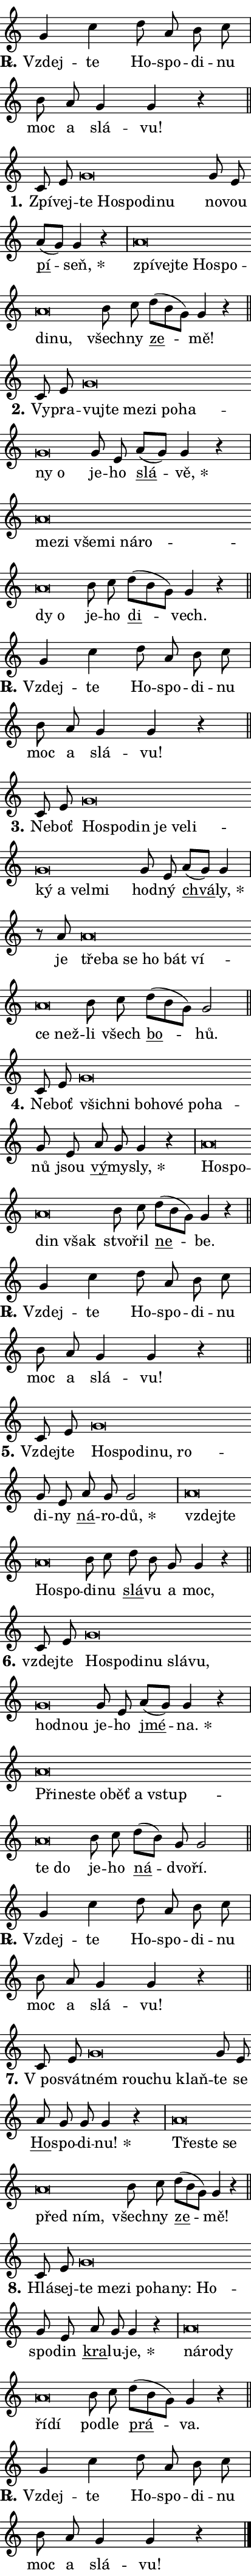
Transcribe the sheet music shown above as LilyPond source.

\version "2.22.1"
\header { tagline = "" }
\paper {
  indent = 0\cm
  top-margin = 0\cm
  right-margin = 0\cm
  bottom-margin = 0\cm
  left-margin = 0\cm
  paper-width = 7\cm
  page-breaking = #ly:one-page-breaking
  system-system-spacing.basic-distance = #11
  score-system-spacing.basic-distance = #11
  ragged-last = ##f
}


%% Author: Thomas Morley
%% https://lists.gnu.org/archive/html/lilypond-user/2020-05/msg00002.html
#(define (line-position grob)
"Returns position of @var[grob} in current system:
   @code{'start}, if at first time-step
   @code{'end}, if at last time-step
   @code{'middle} otherwise
"
  (let* ((col (ly:item-get-column grob))
         (ln (ly:grob-object col 'left-neighbor))
         (rn (ly:grob-object col 'right-neighbor))
         (col-to-check-left (if (ly:grob? ln) ln col))
         (col-to-check-right (if (ly:grob? rn) rn col))
         (break-dir-left
           (and
             (ly:grob-property col-to-check-left 'non-musical #f)
             (ly:item-break-dir col-to-check-left)))
         (break-dir-right
           (and
             (ly:grob-property col-to-check-right 'non-musical #f)
             (ly:item-break-dir col-to-check-right))))
        (cond ((eqv? 1 break-dir-left) 'start)
              ((eqv? -1 break-dir-right) 'end)
              (else 'middle))))

#(define (tranparent-at-line-position vctor)
  (lambda (grob)
  "Relying on @code{line-position} select the relevant enry from @var{vctor}.
Used to determine transparency,"
    (case (line-position grob)
      ((end) (not (vector-ref vctor 0)))
      ((middle) (not (vector-ref vctor 1)))
      ((start) (not (vector-ref vctor 2))))))

noteHeadBreakVisibility =
#(define-music-function (break-visibility)(vector?)
"Makes @code{NoteHead}s transparent relying on @var{break-visibility}"
#{
  \override NoteHead.transparent =
    #(tranparent-at-line-position break-visibility)
#})

#(define delete-ledgers-for-transparent-note-heads
  (lambda (grob)
    "Reads whether a @code{NoteHead} is transparent.
If so this @code{NoteHead} is removed from @code{'note-heads} from
@var{grob}, which is supposed to be @code{LedgerLineSpanner}.
As a result ledgers are not printed for this @code{NoteHead}"
    (let* ((nhds-array (ly:grob-object grob 'note-heads))
           (nhds-list
             (if (ly:grob-array? nhds-array)
                 (ly:grob-array->list nhds-array)
                 '()))
           ;; Relies on the transparent-property being done before
           ;; Staff.LedgerLineSpanner.after-line-breaking is executed.
           ;; This is fragile ...
           (to-keep
             (remove
               (lambda (nhd)
                 (ly:grob-property nhd 'transparent #f))
               nhds-list)))
      ;; TODO find a better method to iterate over grob-arrays, similiar
      ;; to filter/remove etc for lists
      ;; For now rebuilt from scratch
      (set! (ly:grob-object grob 'note-heads)  '())
      (for-each
        (lambda (nhd)
          (ly:pointer-group-interface::add-grob grob 'note-heads nhd))
        to-keep))))

hideNotes = {
  \noteHeadBreakVisibility #begin-of-line-visible
}
unHideNotes = {
  \noteHeadBreakVisibility #all-visible
}

% work-around for resetting accidentals
% https://lilypond.org/doc/v2.23/Documentation/notation/displaying-rhythms#unmetered-music
cadenzaMeasure = {
  \cadenzaOff
  \partial 1024 s1024
  \cadenzaOn
}

#(define-markup-command (accent layout props text) (markup?)
  "Underline accented syllable"
  (interpret-markup layout props
    #{\markup \override #'(offset . 4.3) \underline { #text }#}))

responsum = \markup \concat {
  "R" \hspace #-1.05 \path #0.1 #'((moveto 0 0.07) (lineto 0.9 0.8)) \hspace #0.05 "."
}

\layout {
    \context {
        \Staff
        \remove "Time_signature_engraver"
        \override LedgerLineSpanner.after-line-breaking = #delete-ledgers-for-transparent-note-heads
    }
    \context {
        \Voice {
            \override NoteHead.output-attributes = #'((class . "notehead"))
            \override Hairpin.height = #0.55
        }
    }
    \context {
        \Lyrics {
            \override StanzaNumber.output-attributes = #'((class . "stanzanumber"))
            \override LyricSpace.minimum-distance = #0.9
            \override LyricText.font-name = #"TeX Gyre Schola"
            \override LyricText.font-size = 1
            \override StanzaNumber.font-name = #"TeX Gyre Schola Bold"
            \override StanzaNumber.font-size = 1
        }
    }
}

% magnetic-lyrics.ily
%
%   written by
%     Jean Abou Samra <jean@abou-samra.fr>
%     Werner Lemberg <wl@gnu.org>
%
%   adapted by
%     Jiri Hon <jiri.hon@gmail.com>
%
% Version 2022-Apr-15

% https://www.mail-archive.com/lilypond-user@gnu.org/msg149350.html

#(define (Left_hyphen_pointer_engraver context)
   "Collect syllable-hyphen-syllable occurrences in lyrics and store
them in properties.  This engraver only looks to the left.  For
example, if the lyrics input is @code{foo -- bar}, it does the
following.

@itemize @bullet
@item
Set the @code{text} property of the @code{LyricHyphen} grob between
@q{foo} and @q{bar} to @code{foo}.

@item
Set the @code{left-hyphen} property of the @code{LyricText} grob with
text @q{foo} to the @code{LyricHyphen} grob between @q{foo} and
@q{bar}.
@end itemize

Use this auxiliary engraver in combination with the
@code{lyric-@/text::@/apply-@/magnetic-@/offset!} hook."
   (let ((hyphen #f)
         (text #f))
     (make-engraver
      (acknowledgers
       ((lyric-syllable-interface engraver grob source-engraver)
        (set! text grob)))
      (end-acknowledgers
       ((lyric-hyphen-interface engraver grob source-engraver)
        ;(when (not (grob::has-interface grob 'lyric-space-interface))
          (set! hyphen grob)));)
      ((stop-translation-timestep engraver)
       (when (and text hyphen)
         (ly:grob-set-object! text 'left-hyphen hyphen))
       (set! text #f)
       (set! hyphen #f)))))

#(define (lyric-text::apply-magnetic-offset! grob)
   "If the space between two syllables is less than the value in
property @code{LyricText@/.details@/.squash-threshold}, move the right
syllable to the left so that it gets concatenated with the left
syllable.

Use this function as a hook for
@code{LyricText@/.after-@/line-@/breaking} if the
@code{Left_@/hyphen_@/pointer_@/engraver} is active."
   (let ((hyphen (ly:grob-object grob 'left-hyphen #f)))
     (when hyphen
       (let ((left-text (ly:spanner-bound hyphen LEFT)))
         (when (grob::has-interface left-text 'lyric-syllable-interface)
           (let* ((common (ly:grob-common-refpoint grob left-text X))
                  (this-x-ext (ly:grob-extent grob common X))
                  (left-x-ext
                   (begin
                     ;; Trigger magnetism for left-text.
                     (ly:grob-property left-text 'after-line-breaking)
                     (ly:grob-extent left-text common X)))
                  ;; `delta` is the gap width between two syllables.
                  (delta (- (interval-start this-x-ext)
                            (interval-end left-x-ext)))
                  (details (ly:grob-property grob 'details))
                  (threshold (assoc-get 'squash-threshold details 0.2)))
             (when (< delta threshold)
               (let* (;; We have to manipulate the input text so that
                      ;; ligatures crossing syllable boundaries are not
                      ;; disabled.  For languages based on the Latin
                      ;; script this is essentially a beautification.
                      ;; However, for non-Western scripts it can be a
                      ;; necessity.
                      (lt (ly:grob-property left-text 'text))
                      (rt (ly:grob-property grob 'text))
                      (is-space (grob::has-interface hyphen 'lyric-space-interface))
                      (space (if is-space " " ""))
                      (space-markup (grob-interpret-markup grob " "))
                      (space-size (interval-length (ly:stencil-extent space-markup X)))
                      (extra-delta (if is-space space-size 0))
                      ;; Append new syllable.
                      (ltrt-space (if (and (string? lt) (string? rt))
                                (string-append lt space rt)
                                (make-concat-markup (list lt space rt))))
                      ;; Right-align `ltrt` to the right side.
                      (ltrt-space-markup (grob-interpret-markup
                               grob
                               (make-translate-markup
                                (cons (interval-length this-x-ext) 0)
                                (make-right-align-markup ltrt-space)))))
                 (begin
                   ;; Don't print `left-text`.
                   (ly:grob-set-property! left-text 'stencil #f)
                   ;; Set text and stencil (which holds all collected
                   ;; syllables so far) and shift it to the left.
                   (ly:grob-set-property! grob 'text ltrt-space)
                   (ly:grob-set-property! grob 'stencil ltrt-space-markup)
                   (ly:grob-translate-axis! grob (- (- delta extra-delta)) X))))))))))


#(define (lyric-hyphen::displace-bounds-first grob)
   ;; Make very sure this callback isn't triggered too early.
   (let ((left (ly:spanner-bound grob LEFT))
         (right (ly:spanner-bound grob RIGHT)))
     (ly:grob-property left 'after-line-breaking)
     (ly:grob-property right 'after-line-breaking)
     (ly:lyric-hyphen::print grob)))

squashThreshold = #0.4

\layout {
  \context {
    \Lyrics
    \consists #Left_hyphen_pointer_engraver
    \override LyricText.after-line-breaking =
      #lyric-text::apply-magnetic-offset!
    \override LyricHyphen.stencil = #lyric-hyphen::displace-bounds-first
    \override LyricText.details.squash-threshold = \squashThreshold
    \override LyricHyphen.minimum-distance = 0
    \override LyricHyphen.minimum-length = \squashThreshold
  }
}

squash = \override LyricText.details.squash-threshold = 9999
unSquash = \override LyricText.details.squash-threshold = \squashThreshold

left = \override LyricText.self-alignment-X = #LEFT
unLeft = \revert LyricText.self-alignment-X

starOffset = #(lambda (grob) 
                (let ((x_offset (ly:self-alignment-interface::aligned-on-x-parent grob)))
                  (if (= x_offset 0) 0 (+ x_offset 1.2))))

star = #(define-music-function (syllable)(string?)
"Append star separator at the end of a syllable"
#{
  \once \override LyricText.X-offset = #starOffset
  \lyricmode { \markup {
    #syllable
    \override #'((font-name . "TeX Gyre Schola Bold")) \hspace #0.2 \lower #0.65 \larger "*"
  } }
#})

starAccent = #(define-music-function (syllable)(string?)
"Append star separator at the end of a syllable and make accent"
#{
  \once \override LyricText.X-offset = #starOffset
  \lyricmode { \markup {
    \accent #syllable
    \override #'((font-name . "TeX Gyre Schola Bold")) \hspace #0.2 \lower #0.65 \larger "*"
  } }
#})

breath = #(define-music-function (syllable)(string?)
"Append breathing indicator at the end of a syllable"
#{
  \lyricmode { \markup { #syllable "+" } }
#})

optionalBreath = #(define-music-function (syllable)(string?)
"Append optional breathing indicator at the end of a syllable"
#{
  \lyricmode { \markup { #syllable "(+)" } }
#})


\score {
    <<
        \new Voice = "melody" { \cadenzaOn \key c \major \relative { g'4 c \bar "" d8 a b c \cadenzaMeasure \bar "|" b \bar "" a g4 g r \cadenzaMeasure \bar "||" \break }
\relative { c'8 e g\breve*1/16 \hideNotes \breve*1/16 \bar "" \breve*1/16 \bar "" \breve*1/16 \breve*1/16 \bar "" \unHideNotes g8 e \bar "" a[( g)] g4 r \cadenzaMeasure \bar "|" a\breve*1/16 \hideNotes \breve*1/16 \bar "" \breve*1/16 \bar "" \breve*1/16 \bar "" \breve*1/16 \bar "" \breve*1/16 \breve*1/16 \bar "" \unHideNotes b8 c \bar "" d[( b g)] g4 r \cadenzaMeasure \bar "||" \break }
\relative { c'8 e g\breve*1/16 \hideNotes \breve*1/16 \bar "" \breve*1/16 \bar "" \breve*1/16 \bar "" \breve*1/16 \bar "" \breve*1/16 \bar "" \breve*1/16 \breve*1/16 \bar "" \unHideNotes g8 e \bar "" a[( g)] g4 r \cadenzaMeasure \bar "|" a\breve*1/16 \hideNotes \breve*1/16 \bar "" \breve*1/16 \bar "" \breve*1/16 \bar "" \breve*1/16 \bar "" \breve*1/16 \bar "" \breve*1/16 \breve*1/16 \bar "" \unHideNotes b8 c \bar "" d[( b g)] g4 r \cadenzaMeasure \bar "||" \break }
\relative { g'4 c \bar "" d8 a b c \cadenzaMeasure \bar "|" b \bar "" a g4 g r \cadenzaMeasure \bar "||" \break }
\relative { c'8 e g\breve*1/16 \hideNotes \breve*1/16 \bar "" \breve*1/16 \bar "" \breve*1/16 \bar "" \breve*1/16 \bar "" \breve*1/16 \bar "" \breve*1/16 \bar "" \breve*1/16 \bar "" \breve*1/16 \breve*1/16 \bar "" \unHideNotes g8 e \bar "" a[( g)] g4 \cadenzaMeasure \bar "|" r8 a8 a\breve*1/16 \hideNotes \breve*1/16 \bar "" \breve*1/16 \bar "" \breve*1/16 \bar "" \breve*1/16 \bar "" \breve*1/16 \bar "" \breve*1/16 \breve*1/16 \bar "" \unHideNotes b8 c \bar "" d[( b g)] g2 \cadenzaMeasure \bar "||" \break }
\relative { c'8 e g\breve*1/16 \hideNotes \breve*1/16 \bar "" \breve*1/16 \bar "" \breve*1/16 \bar "" \breve*1/16 \bar "" \breve*1/16 \breve*1/16 \bar "" \unHideNotes g8 e \bar "" a g g4 r \cadenzaMeasure \bar "|" a\breve*1/16 \hideNotes \breve*1/16 \bar "" \breve*1/16 \breve*1/16 \bar "" \unHideNotes b8 c \bar "" d[( b g)] g4 r \cadenzaMeasure \bar "||" \break }
\relative { g'4 c \bar "" d8 a b c \cadenzaMeasure \bar "|" b \bar "" a g4 g r \cadenzaMeasure \bar "||" \break }
\relative { c'8 e g\breve*1/16 \hideNotes \breve*1/16 \bar "" \breve*1/16 \bar "" \breve*1/16 \breve*1/16 \bar "" \unHideNotes g8 e \bar "" a g g2 \cadenzaMeasure \bar "|" a\breve*1/16 \hideNotes \breve*1/16 \bar "" \breve*1/16 \breve*1/16 \bar "" \unHideNotes b8 c \bar "" d b g g4 r \cadenzaMeasure \bar "||" \break }
\relative { c'8 e g\breve*1/16 \hideNotes \breve*1/16 \bar "" \breve*1/16 \bar "" \breve*1/16 \bar "" \breve*1/16 \bar "" \breve*1/16 \bar "" \breve*1/16 \breve*1/16 \bar "" \unHideNotes g8 e \bar "" a[( g)] g4 r \cadenzaMeasure \bar "|" a\breve*1/16 \hideNotes \breve*1/16 \bar "" \breve*1/16 \bar "" \breve*1/16 \bar "" \breve*1/16 \bar "" \breve*1/16 \bar "" \breve*1/16 \bar "" \breve*1/16 \breve*1/16 \bar "" \unHideNotes b8 c \bar "" d[( b)] g g2 \cadenzaMeasure \bar "||" \break }
\relative { g'4 c \bar "" d8 a b c \cadenzaMeasure \bar "|" b \bar "" a g4 g r \cadenzaMeasure \bar "||" \break }
\relative { c'8 e g\breve*1/16 \hideNotes \breve*1/16 \bar "" \breve*1/16 \breve*1/16 \bar "" \unHideNotes g8 e \bar "" a g g g4 r \cadenzaMeasure \bar "|" a\breve*1/16 \hideNotes \breve*1/16 \bar "" \breve*1/16 \bar "" \breve*1/16 \breve*1/16 \bar "" \unHideNotes b8 c \bar "" d[( b g)] g4 r \cadenzaMeasure \bar "||" \break }
\relative { c'8 e g\breve*1/16 \hideNotes \breve*1/16 \bar "" \breve*1/16 \bar "" \breve*1/16 \bar "" \breve*1/16 \bar "" \breve*1/16 \breve*1/16 \bar "" \unHideNotes g8 e \bar "" a g g4 r \cadenzaMeasure \bar "|" a\breve*1/16 \hideNotes \breve*1/16 \bar "" \breve*1/16 \bar "" \breve*1/16 \breve*1/16 \bar "" \unHideNotes b8 c \bar "" d[( b g)] g4 r \cadenzaMeasure \bar "||" \break }
\relative { g'4 c \bar "" d8 a b c \cadenzaMeasure \bar "|" b \bar "" a g4 g r \cadenzaMeasure \bar "||" \break } \bar "|." }
        \new Lyrics \lyricsto "melody" { \lyricmode { \set stanza = \responsum
Vzdej -- te Ho -- spo -- di -- nu moc a slá -- vu!
\set stanza = "1."
Zpí -- vej -- \left te \squash Ho -- spo -- di -- nu \unLeft \unSquash no -- vou \markup \accent pí -- \star seň, \left zpí -- \squash vej -- te Ho -- spo -- di -- nu, \unLeft \unSquash všech -- ny \markup \accent ze -- mě!
\set stanza = "2."
Vy -- pra -- \left vuj -- \squash te me -- zi po -- ha -- ny o \unLeft \unSquash je -- ho \markup \accent slá -- \star vě, \left me -- \squash zi vše -- mi ná -- ro -- dy o \unLeft \unSquash je -- ho \markup \accent di -- vech.
\set stanza = \responsum
Vzdej -- te Ho -- spo -- di -- nu moc a slá -- vu!
\set stanza = "3."
Ne -- boť \left Ho -- \squash spo -- din je ve -- li -- ký a vel -- mi \unLeft \unSquash hod -- ný \markup \accent chvá -- \star ly, je \left tře -- \squash ba se ho bát ví -- ce než -- \unLeft \unSquash li všech \markup \accent bo -- hů.
\set stanza = "4."
Ne -- boť \left všich -- \squash ni bo -- ho -- vé po -- ha -- \unLeft \unSquash nů jsou \markup \accent vý -- my -- \star sly, \left Ho -- \squash spo -- din však \unLeft \unSquash stvo -- řil \markup \accent ne -- be.
\set stanza = \responsum
Vzdej -- te Ho -- spo -- di -- nu moc a slá -- vu!
\set stanza = "5."
Vzdej -- te \left Ho -- \squash spo -- di -- nu, ro -- \unLeft \unSquash di -- ny \markup \accent ná -- ro -- \star dů, \left vzdej -- \squash te Ho -- spo -- \unLeft \unSquash di -- nu \markup \accent slá -- vu a moc,
\set stanza = "6."
vzdej -- te \left Ho -- \squash spo -- di -- nu slá -- vu, hod -- nou \unLeft \unSquash je -- ho \markup \accent jmé -- \star na. \left Při -- \squash ne -- ste o -- běť a vstup -- te do \unLeft \unSquash je -- ho \markup \accent ná -- dvo -- ří.
\set stanza = \responsum
Vzdej -- te Ho -- spo -- di -- nu moc a slá -- vu!
\set stanza = "7."
"V po" -- svát -- \left ném \squash rou -- chu klaň -- \unLeft \unSquash te se \markup \accent Ho -- spo -- di -- \star nu! \left Tře -- \squash ste se před ním, \unLeft \unSquash všech -- ny \markup \accent ze -- mě!
\set stanza = "8."
Hlá -- sej -- \left te \squash me -- zi po -- ha -- ny: Ho -- \unLeft \unSquash spo -- din \markup \accent kra -- lu -- \star je, \left ná -- \squash ro -- dy ří -- dí \unLeft \unSquash pod -- le \markup \accent prá -- va.
\set stanza = \responsum
Vzdej -- te Ho -- spo -- di -- nu moc a slá -- vu! } }
    >>
    \layout {}
}
